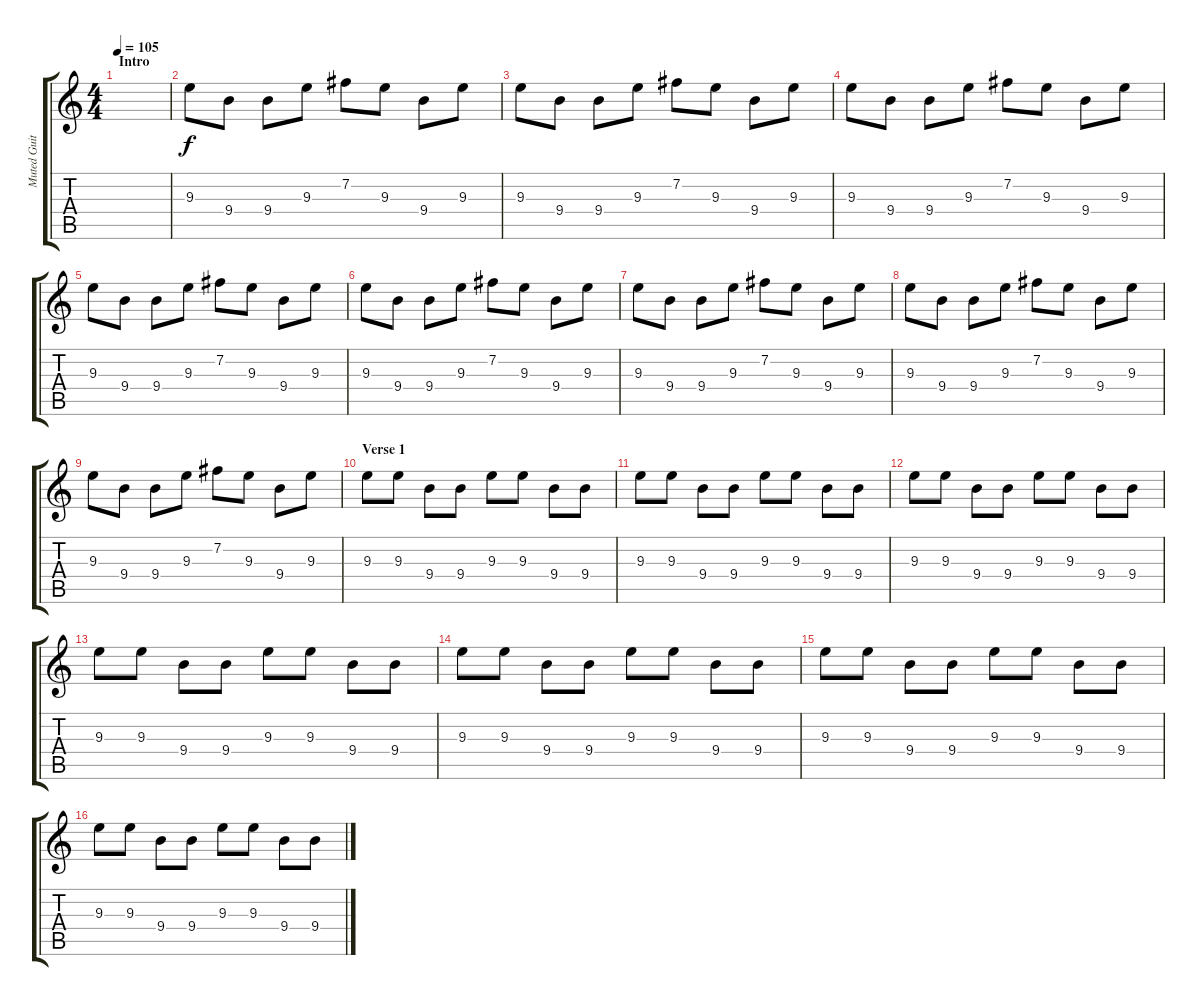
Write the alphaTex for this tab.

\track ("Muted Guitar" "Muted Guit") {instrument electricguitarmuted}
\staff {score tabs}
\tuning (E4 B3 G3 D3 A2 E2) {hide}
\ts (4 4)
\section ("" "Intro")
\tempo 105
\clef g2
\ks c
|
9.3.8 9.4.8 9.4.8 9.3.8 7.2.8 9.3.8 9.4.8 9.3.8 |
9.3.8 9.4.8 9.4.8 9.3.8 7.2.8 9.3.8 9.4.8 9.3.8 |
9.3.8 9.4.8 9.4.8 9.3.8 7.2.8 9.3.8 9.4.8 9.3.8 |
9.3.8 9.4.8 9.4.8 9.3.8 7.2.8 9.3.8 9.4.8 9.3.8 |
9.3.8 9.4.8 9.4.8 9.3.8 7.2.8 9.3.8 9.4.8 9.3.8 |
9.3.8 9.4.8 9.4.8 9.3.8 7.2.8 9.3.8 9.4.8 9.3.8 |
9.3.8 9.4.8 9.4.8 9.3.8 7.2.8 9.3.8 9.4.8 9.3.8 |
9.3.8 9.4.8 9.4.8 9.3.8 7.2.8 9.3.8 9.4.8 9.3.8 |
\section ("" "Verse 1")
9.3.8 9.3.8 9.4.8 9.4.8 9.3.8 9.3.8 9.4.8 9.4.8 |
9.3.8 9.3.8 9.4.8 9.4.8 9.3.8 9.3.8 9.4.8 9.4.8 |
9.3.8 9.3.8 9.4.8 9.4.8 9.3.8 9.3.8 9.4.8 9.4.8 |
9.3.8 9.3.8 9.4.8 9.4.8 9.3.8 9.3.8 9.4.8 9.4.8 |
9.3.8 9.3.8 9.4.8 9.4.8 9.3.8 9.3.8 9.4.8 9.4.8 |
9.3.8 9.3.8 9.4.8 9.4.8 9.3.8 9.3.8 9.4.8 9.4.8 |
9.3.8 9.3.8 9.4.8 9.4.8 9.3.8 9.3.8 9.4.8 9.4.8
